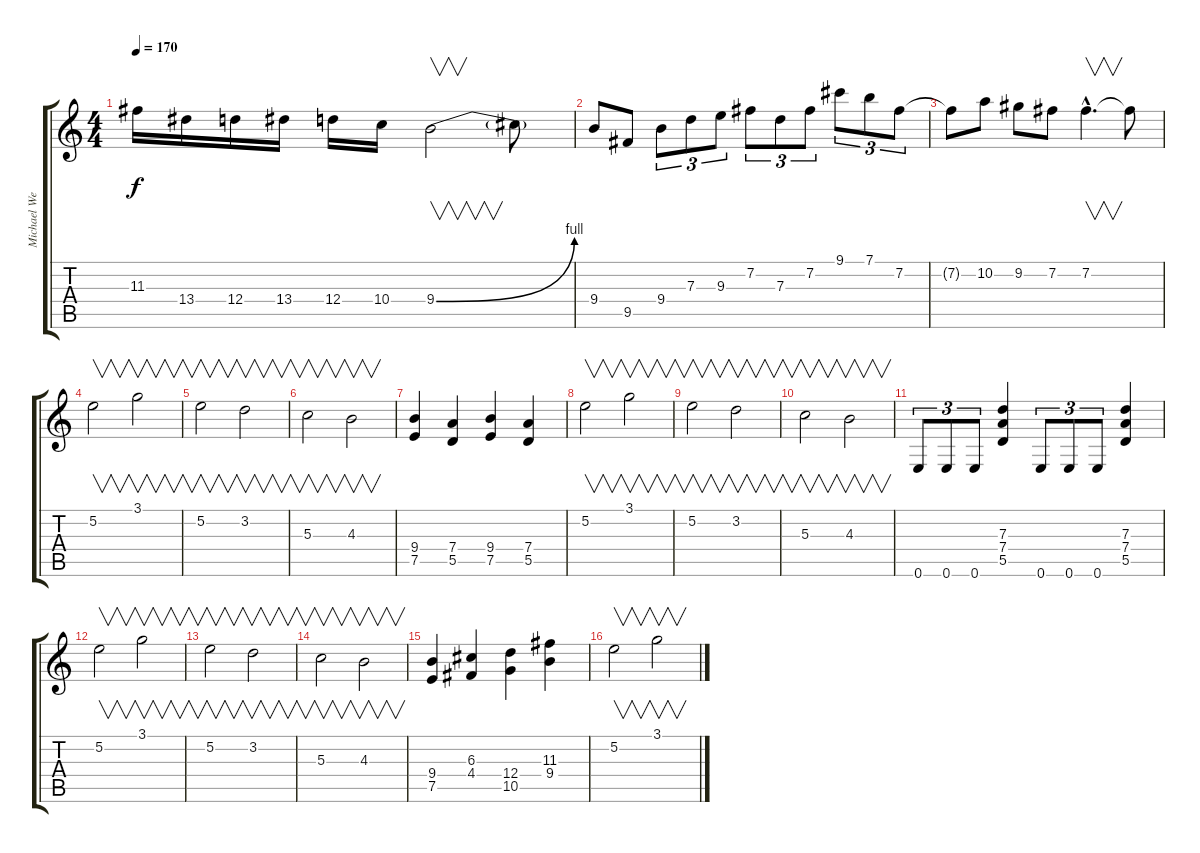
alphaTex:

\track ("Michael Weikath" "Michael We") {instrument distortionguitar}
\staff {score tabs}
\tuning (E4 B3 G3 D3 A2 E2) {hide}
\ts (4 4)
\tempo 170
\clef g2
\ks c
11.3.16{dy f} 13.4.16 12.4.16 13.4.16 12.4.16 10.4.16 9.4{be (bend 0 0 60 4)}.2{v} 9.4{t}.8 |
9.4.8 9.5.8 9.4.8{tu (3 2)} 7.3.8{tu (3 2)} 9.3.8{tu (3 2)} 7.2.8{tu (3 2)} 7.3.8{tu (3 2)} 7.2.8{tu (3 2)} 9.1.8{tu (3 2)} 7.1.8{tu (3 2)} 7.2.8{tu (3 2)} |
7.2{t}.8 10.2.8 9.2.8 7.2.8 7.2{hac}.4{v d} 7.2{t}.8 |
5.2.2{v} 3.1.2{v} |
5.2.2{v} 3.2.2{v} |
5.3.2{v} 4.3.2{v} |
(9.4 7.5).4 (7.4 5.5).4 (9.4 7.5).4 (7.4 5.5).4 |
5.2.2{v} 3.1.2{v} |
5.2.2{v} 3.2.2{v} |
5.3.2{v} 4.3.2{v} |
0.6.8{tu (3 2) instrument electricguitarmuted} 0.6.8{tu (3 2)} 0.6.8{tu (3 2)} (7.3 7.4 5.5).4{instrument distortionguitar} 0.6.8{tu (3 2) instrument electricguitarmuted} 0.6.8{tu (3 2)} 0.6.8{tu (3 2)} (7.3 7.4 5.5).4{instrument distortionguitar} |
5.2.2{v} 3.1.2{v} |
5.2.2{v} 3.2.2{v} |
5.3.2{v} 4.3.2{v} |
(9.4 7.5).4 (6.3 4.4).4 (12.4 10.5).4 (11.3 9.4).4 |
5.2.2{v} 3.1.2{v}
